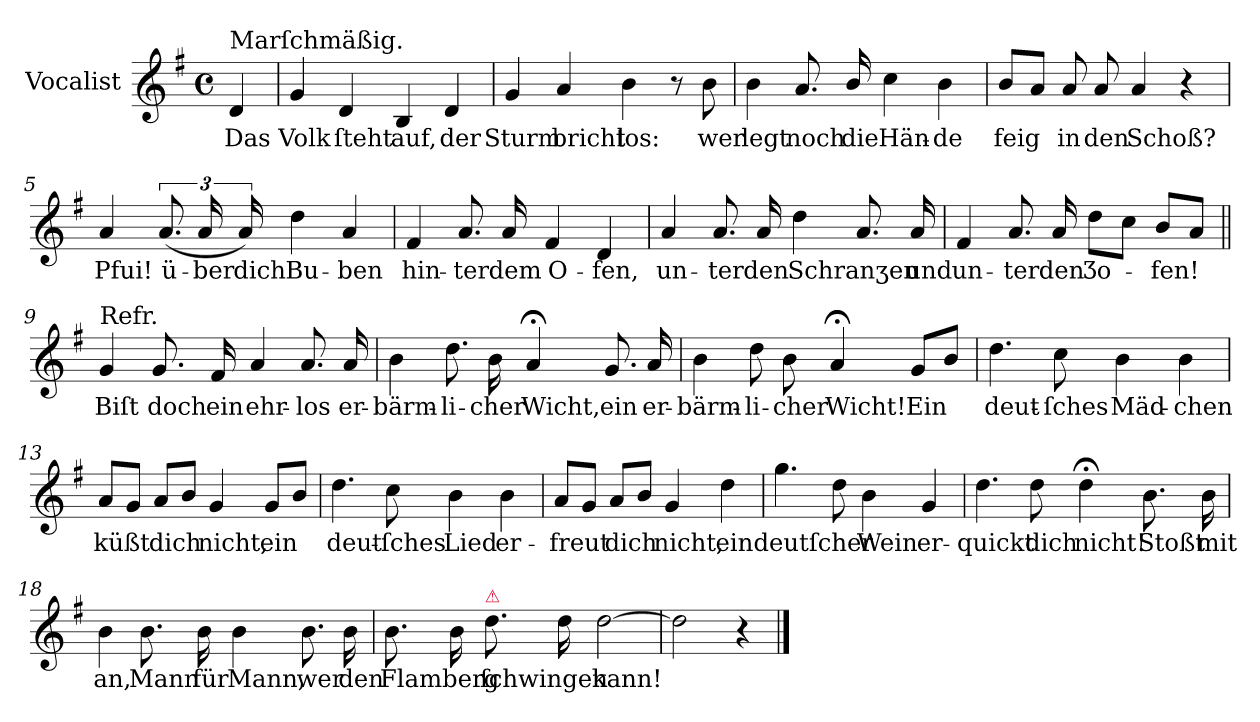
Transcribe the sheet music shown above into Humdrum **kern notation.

**kern	**text
*part1	*part1
*staff1	*staff1
*I"Vocalist	*
*clefG2	*
*k[f#]	*
*G:	*
*M4/4	*
*met(c)	*
=	=
!LO:TX:a:t=Marſchmäßig.	!
4d	Das
=1	=1
4g	Volk
4d	ſteht
4B	auf,
4d	der
=2	=2
4g	Sturm
4a	bricht
4b	los:
8r	.
8b	wer
=3	=3
4b	legt
8.a	noch
16b/	die
4cc	Hän-
4b	-de
=4	=4
8bL	feig
8aJ	.
8a	in
8a	den
4a	Schoß?
4r	.
=5	=5
4a	Pfui!
(>12.a	ü-
24a	-ber
24a)	dich
4dd	Bu-
4a	-ben
=6	=6
4f#	hin-
8.a	-ter
16a	dem
4f#	O-
4d	-fen,
=7	=7
4a	un-
8.a	-ter
16a	den
4dd	Schranʒen
8.a	.
16a	und
=8	=8
4f#	un-
8.a	-ter
16a	den
8ddL	Ʒo-
8ccJ	.
8bL	-fen!
8aJ	.
=9||	=9||
!LO:TX:a:t=Refr.	!
4g	Biſt
8.g	doch
16f#	ein
4a	ehr-
8.a	-los
16a	er-
=10	=10
4b	-bärm-
8.dd	-li-
16b	-cher
4a;<	Wicht,
8.g	ein
16a	er-
=11	=11
4b	-bärm-
8dd	-li-
8b	-cher
4a;<	Wicht!
8gL	Ein
8bJ	.
=12	=12
4.dd	deut-
8cc	-ſches
4b	Mäd-
4b	-chen
=13	=13
8aL	küßt
8gJ	.
8aL	dich
8bJ	.
4g	nicht,
8gL	ein
8bJ	.
=14	=14
4.dd	deut-
8cc	-ſches
4b	Lied
4b	er-
=15	=15
8aL	-freut
8gJ	.
8aL	dich
8bJ	.
4g	nicht,
4dd	ein
=16	=16
4.gg	deutſcher
8dd	.
4b	Wein
4g	er-
=17	=17
4.dd	-quickt
8dd	dich
4dd;<	nicht!
8.b	Stoßt
16b	mit
=18	=18
4b	an,
8.b	Mann
16b	für
4b	Mann,
8.b	wer
16b	den
=19	=19
8.b	Flamberg
16b	.
!LO:TX:a:color=crimson:t=⚠	!
8.dd	ſchwingen
16dd	.
[2dd	kann!
=20	=20
2dd]	.
4r	.
==	==
*-	*-
